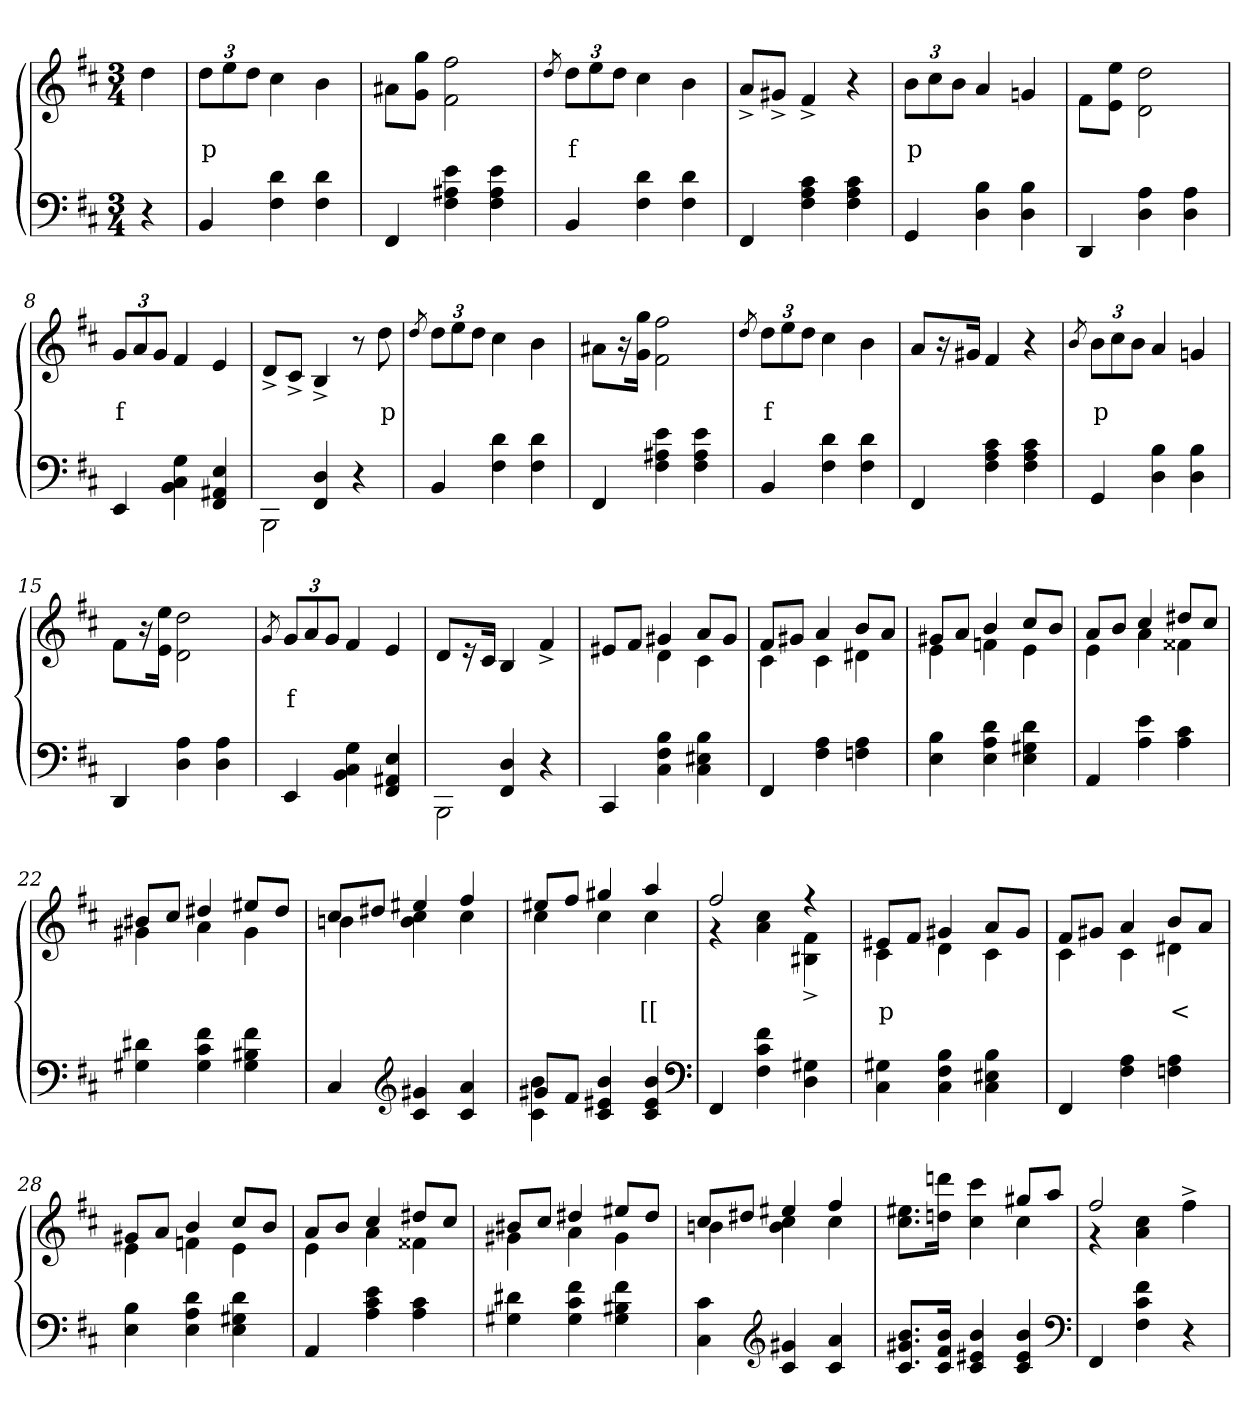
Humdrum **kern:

**kern	**kern	**text
*part2	*part1	*part1
*staff2	*staff1	*staff1
*clefF4	*clefG2	*
*k[f#c#]	*k[f#c#]	*
*b:	*b:	*
*M3/4	*M3/4	*
=1	=1	=1
4r	4dd	.
=2	=2	=2
4BB	12ddL	p
.	12ee	.
.	12ddJ	.
4d 4F#	4cc#	.
4d 4F#	4b	.
=3	=3	=3
4FF#	8a#XL	.
.	8gg 8gJ	.
4e 4A#X 4F#	2ff# 2f#	.
4e 4A# 4F#	.	.
=4	=4	=4
.	8qdd/	.
4BB	12ddL	f
.	12ee	.
.	12ddJ	.
4d 4F#	4cc#	.
4d 4F#	4b	.
=5	=5	=5
4FF#	8a^>L	.
.	8g#X^>J	.
4c# 4A 4F#	4f#^>	.
4c# 4A 4F#	4r	.
=6	=6	=6
4GG	12bL	p
.	12cc#	.
.	12bJ	.
4B 4D	4a	.
4B 4D	4gn	.
=7	=7	=7
4DD	8f#\L	.
.	8ee 8eJ	.
4A 4D	2dd\ 2d	.
4A 4D	.	.
=8	=8	=8
4EE	12gL	f
.	12a	.
.	12gJ	.
4G 4C# 4BB	4f#	.
4E 4AA#X 4FF#	4e	.
=9	=9	=9
*^	*	*
4ryy	2BBB	8d^>L	.
.	.	8c#^>J	.
4D 4FF#	.	4B^>	.
4r	4ryy	8r	.
.	.	8dd	p
*v	*v	*	*
=10	=10	=10
.	8qdd/	.
4BB	12ddL	.
.	12ee	.
.	12ddJ	.
4d 4F#	4cc#	.
4d 4F#	4b	.
=11	=11	=11
4FF#	8a#XL	.
.	16r	.
.	16gg 16gJk	.
4e 4A#X 4F#	2ff# 2f#	.
4e 4A# 4F#	.	.
=12	=12	=12
.	8qdd/	.
4BB	12ddL	f
.	12ee	.
.	12ddJ	.
4d 4F#	4cc#	.
4d 4F#	4b	.
=13	=13	=13
4FF#	8a/L	.
.	16r	.
.	16g#XJk	.
4c# 4A 4F#	4f#	.
4c# 4A 4F#	4r	.
=14	=14	=14
.	8qb/	.
4GG	12bL	p
.	12cc#	.
.	12bJ	.
4B 4D	4a	.
4B 4D	4gn	.
=15	=15	=15
4DD	8f#\L	.
.	16r	.
.	16ee 16eJk	.
4A 4D	2dd\ 2d	.
4A 4D	.	.
=16	=16	=16
.	8qg/	.
4EE	12gL	f
.	12a	.
.	12gJ	.
4G 4C# 4BB	4f#	.
4E 4AA#X 4FF#	4e	.
=17	=17	=17
*^	*	*
4ryy	2BBB	8d/L	.
.	.	16r	.
.	.	16c#Jk	.
4D 4FF#	.	4B	.
4r	4ryy	4f#^>	.
*v	*v	*	*
=18	=18	=18
*	*^	*
4CC#	8e#XL	4ryy	.
.	8f#J	.	.
4B 4F# 4C#	4g#X	4d	.
4B 4E#X 4C#	8aL	4c#	.
.	8g#J	.	.
=19	=19	=19	=19
4FF#	8f#L	4c#	.
.	8g#XJ	.	.
4A 4F#	4a	4c#	.
4A 4Fn	8bL	4d#X	.
.	8aJ	.	.
=20	=20	=20	=20
4B 4E	8g#XL	4e	.
.	8aJ	.	.
4d 4A 4E	4b	4fn	.
4d 4G#X 4E	8cc#L	4e	.
.	8bJ	.	.
=21	=21	=21	=21
4AA	8aL	4e	.
.	8bJ	.	.
4e 4A	4cc#	4a	.
4c# 4A	8dd#XL	4f##X	.
.	8cc#J	.	.
=22	=22	=22	=22
4d#X 4G#X	8b#XL	4g#X	.
.	8cc#J	.	.
4f# 4c# 4G#	4dd#X	4a	.
4f# 4B#X 4G#	8ee#XL	4g#	.
.	8dd#J	.	.
=23	=23	=23	=23
4C#	8cc#L	4bn	.
.	8dd#XJ	.	.
*clefG2	*	*	*
4g#X 4c#	4ee#X	4cc# 4b	.
4a 4c#	4ff#	4cc#	.
=24	=24	=24	=24
*^	*	*	*
8g#XL	4b 4c#	8ee#XL	4cc#	.
8f#J	.	8ff#J	.	.
4b 4e#X 4c#	2ryy	4gg#X	4cc#	.
4b 4e# 4c#	.	4aa	4cc#	[[
*v	*v	*	*	*
*clefF4	*	*	*
=25	=25	=25	=25
4FF#	2ff#	4r	.
4f# 4c# 4F#	.	4cc# 4a	.
4G#X 4D	4r	4f#^> 4B#X^>	.
=26	=26	=26	=26
4G#X 4C#	8e#XL	4c#	p
.	8f#J	.	.
4B 4F# 4C#	4g#X	4d	.
4B 4E#X 4C#	8aL	4c#	.
.	8g#J	.	.
=27	=27	=27	=27
4FF#	8f#L	4c#	.
.	8g#XJ	.	.
4A 4F#	4a	4c#	.
4A 4Fn	8bL	4d#X	<
.	8aJ	.	.
=28	=28	=28	=28
4B 4E	8g#XL	4e	.
.	8aJ	.	.
4d 4A 4E	4b	4fn	.
4d 4G#X 4E	8cc#L	4e	.
.	8bJ	.	.
=29	=29	=29	=29
4AA	8aL	4e	.
.	8bJ	.	.
4e 4c# 4A	4cc#	4a	.
4c# 4A	8dd#XL	4f##X	.
.	8cc#J	.	.
=30	=30	=30	=30
4d#X 4G#X	8b#XL	4g#X	.
.	8cc#J	.	.
4f# 4c# 4G#	4dd#X	4a	.
4f# 4B#X 4G#	8ee#XL	4g#	.
.	8dd#J	.	.
=31	=31	=31	=31
4c# 4C#	8cc#L	4bn	.
.	8dd#XJ	.	.
*clefG2	*	*	*
4g#X 4c#	4ee#X	4cc# 4b	.
4a 4c#	4ff#	4cc#	.
=32	=32	=32	=32
8.b 8.g#X 8.c#L	2ryy	8.ee#X 8.cc#L	.
16b 16f# 16c#Jk	.	16dddn 16ddnJk	.
4b 4e#X 4c#	.	4ccc# 4cc#	.
4b 4e# 4c#	8gg#XL	4cc#	.
.	8aaJ	.	.
*clefF4	*	*	*
=33	=33	=33	=33
4FF#	2ff#	4r	.
4f# 4c# 4F#	.	4cc# 4a	.
4r	4ryy	4ff#^>	.
*	*v	*v	*
=	=	=
*-	*-	*-
